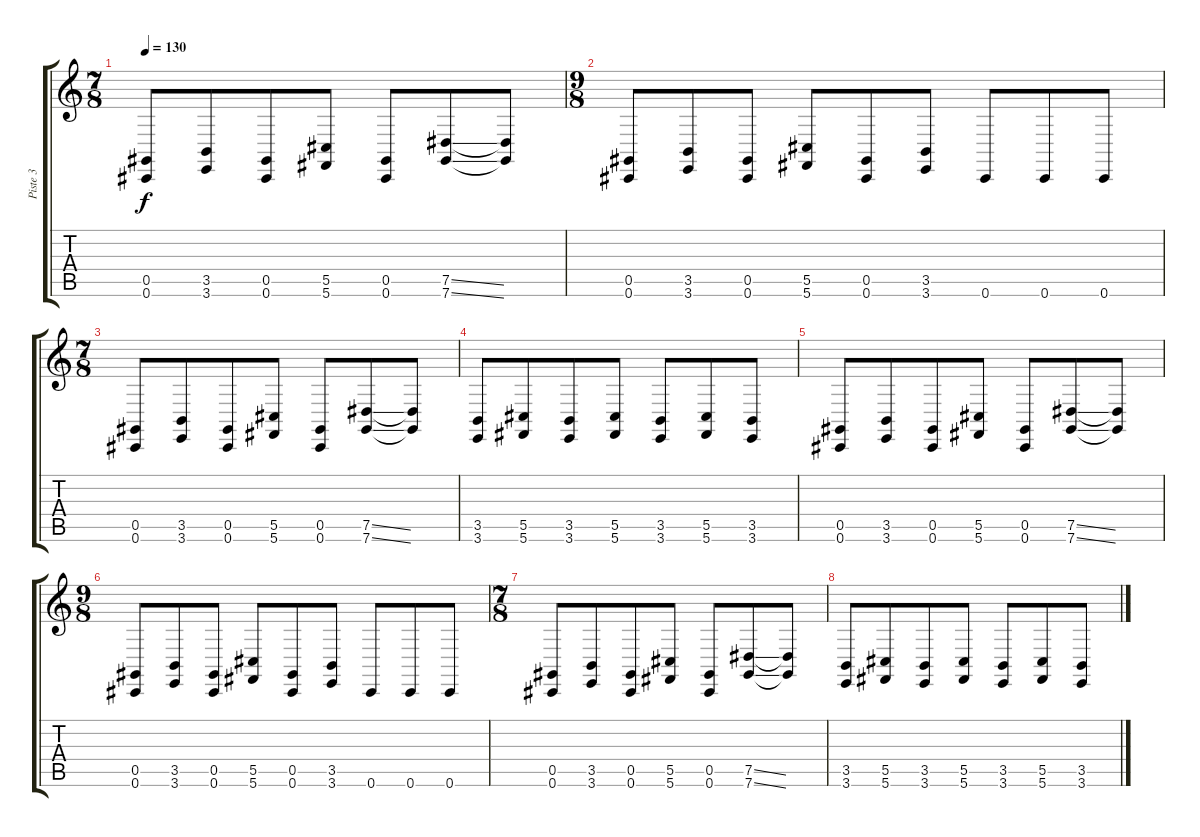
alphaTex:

\track ("Piste 3" "Piste 3") {instrument lead2sawtooth}
\staff {score tabs}
\tuning (Db3 Ab3 Gb3 Db2 Ab2 Db2) {hide}
\ts (7 8)
\tempo 130
\clef g2
\ks c
(0.5 0.6).8{dy f} (3.5 3.6).8 (0.5 0.6).8 (5.5 5.6).8 (0.5 0.6).8 (7.5{ss} 7.6{ss}).8 (7.5{t} 7.6{t}).8 |
\ts (9 8)
(0.5 0.6).8 (3.5 3.6).8 (0.5 0.6).8 (5.5 5.6).8 (0.5 0.6).8 (3.5 3.6).8 0.6.8 0.6.8 0.6.8 |
\ts (7 8)
(0.5 0.6).8 (3.5 3.6).8 (0.5 0.6).8 (5.5 5.6).8 (0.5 0.6).8 (7.5{ss} 7.6{ss}).8 (7.5{t} 7.6{t}).8 |
(3.5 3.6).8 (5.5 5.6).8 (3.5 3.6).8 (5.5 5.6).8 (3.5 3.6).8 (5.5 5.6).8 (3.5 3.6).8 |
(0.5 0.6).8 (3.5 3.6).8 (0.5 0.6).8 (5.5 5.6).8 (0.5 0.6).8 (7.5{ss} 7.6{ss}).8 (7.5{t} 7.6{t}).8 |
\ts (9 8)
(0.5 0.6).8 (3.5 3.6).8 (0.5 0.6).8 (5.5 5.6).8 (0.5 0.6).8 (3.5 3.6).8 0.6.8 0.6.8 0.6.8 |
\ts (7 8)
(0.5 0.6).8 (3.5 3.6).8 (0.5 0.6).8 (5.5 5.6).8 (0.5 0.6).8 (7.5{ss} 7.6{ss}).8 (7.5{t} 7.6{t}).8 |
(3.5 3.6).8 (5.5 5.6).8 (3.5 3.6).8 (5.5 5.6).8 (3.5 3.6).8 (5.5 5.6).8 (3.5 3.6).8
